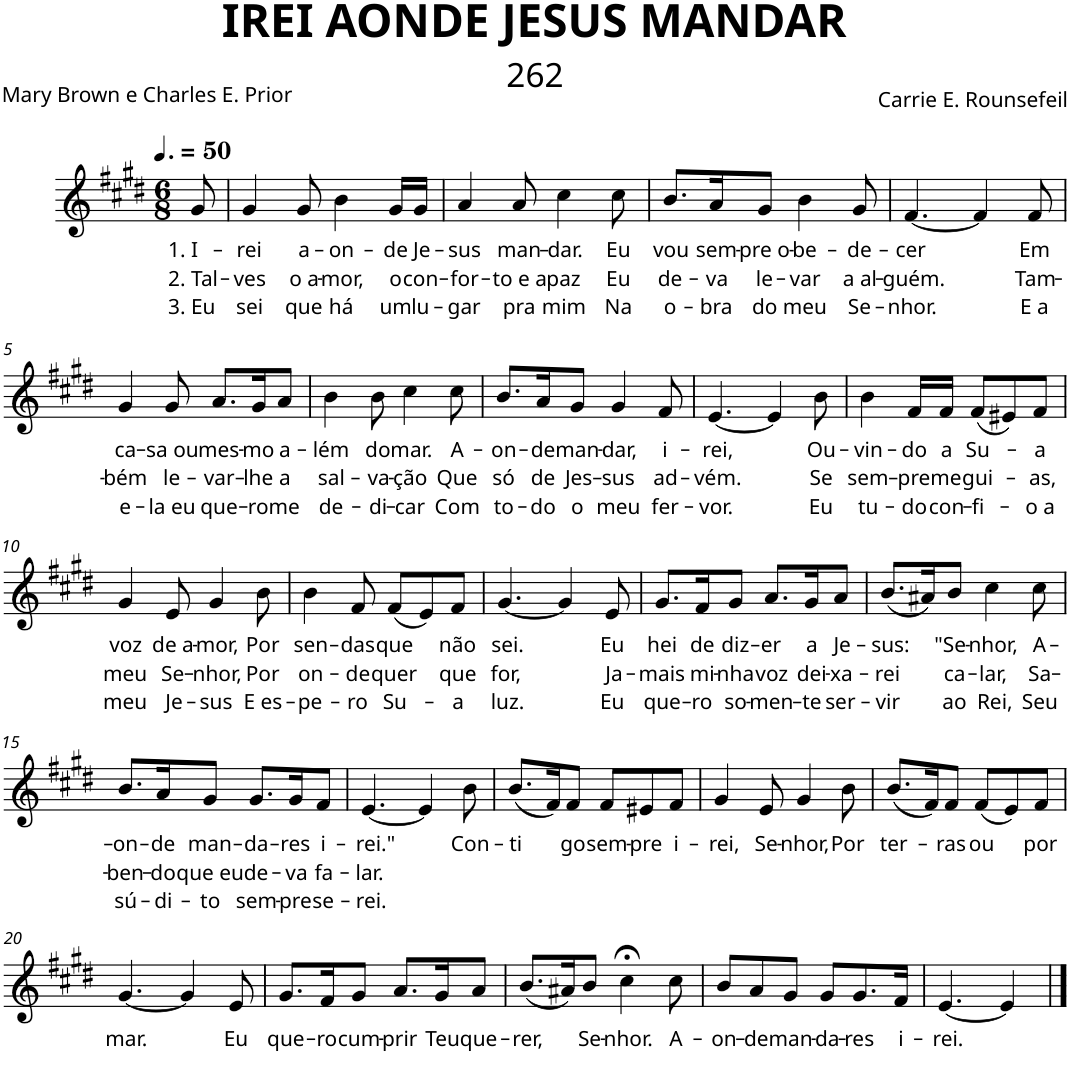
**kern	**text	**text	**text
*part1	*part1	*part1	*part1
*staff1	*staff1	*staff1	*staff1
*I"Trompete em Bb	*	*	*
*I'Tpt. em Bb	*	*	*
*clefG2	*	*	*
*Trd1c2	*	*	*
*k[f#c#g#d#]	*	*	*
*M6/8	*	*	*
*MM75	*	*	*
=	=	=	=
!	!LO:LY:b	!LO:LY:b	!LO:LY:b
8g#/	1. I-	2. Tal-	3. Eu
=1	=1	=1	=1
!	!LO:LY:b	!LO:LY:b	!LO:LY:b
4g#/	-rei	-ves	sei
!	!LO:LY:b	!LO:LY:b	!LO:LY:b
8g#/	a-	o a-	que
!	!LO:LY:b	!LO:LY:b	!LO:LY:b
4b\	-on-	-mor,	há
!	!LO:LY:b	!LO:LY:b	!LO:LY:b
16g#/LL	-de	o	um
!	!LO:LY:b	!LO:LY:b	!LO:LY:b
16g#/JJ	Je-	con-	lu-
=2	=2	=2	=2
!	!LO:LY:b	!LO:LY:b	!LO:LY:b
4a/	-sus	-for-	-gar
!	!LO:LY:b	!LO:LY:b	!LO:LY:b
8a/	man-	-to e a	pra
!	!LO:LY:b	!LO:LY:b	!LO:LY:b
4cc#\	-dar.	paz	mim
!	!LO:LY:b	!LO:LY:b	!LO:LY:b
8cc#\	Eu	Eu	Na
=3	=3	=3	=3
!	!LO:LY:b	!LO:LY:b	!LO:LY:b
8.b/L	vou	de-	o-
!	!LO:LY:b	!LO:LY:b	!LO:LY:b
16a/K	sem-	-va	-bra
!	!LO:LY:b	!LO:LY:b	!LO:LY:b
8g#/J	-pre o-	le-	do
!	!LO:LY:b	!LO:LY:b	!LO:LY:b
4b\	-be-	-var	meu
!	!LO:LY:b	!LO:LY:b	!LO:LY:b
8g#/	-de-	a al-	Se-
=4	=4	=4	=4
!	!LO:LY:b	!LO:LY:b	!LO:LY:b
[4.f#/	-cer	-guém.	-nhor.
4f#/]	.	.	.
!	!LO:LY:b	!LO:LY:b	!LO:LY:b
8f#/	Em	Tam-	E a
!!LO:LB:g=z
=5	=5	=5	=5
!	!LO:LY:b	!LO:LY:b	!LO:LY:b
4g#/	ca-	-bém	e-
!	!LO:LY:b	!LO:LY:b	!LO:LY:b
8g#/	-sa ou	le-	-la eu
!	!LO:LY:b	!LO:LY:b	!LO:LY:b
8.a/L	mes-	-var-	que-
!	!LO:LY:b	!LO:LY:b	!LO:LY:b
16g#/K	-mo	-lhe	-ro
!	!LO:LY:b	!LO:LY:b	!LO:LY:b
8a/J	a-	a	me
=6	=6	=6	=6
!	!LO:LY:b	!LO:LY:b	!LO:LY:b
4b\	-lém	sal-	de-
!	!LO:LY:b	!LO:LY:b	!LO:LY:b
8b\	do	-va-	-di-
!	!LO:LY:b	!LO:LY:b	!LO:LY:b
4cc#\	mar.	-ção	-car
!	!LO:LY:b	!LO:LY:b	!LO:LY:b
8cc#\	A-	Que	Com
=7	=7	=7	=7
!	!LO:LY:b	!LO:LY:b	!LO:LY:b
8.b/L	-on-	só	to-
!	!LO:LY:b	!LO:LY:b	!LO:LY:b
16a/K	-de	de	-do
!	!LO:LY:b	!LO:LY:b	!LO:LY:b
8g#/J	man-	Jes-	o
!	!LO:LY:b	!LO:LY:b	!LO:LY:b
4g#/	-dar,	-sus	meu
!	!LO:LY:b	!LO:LY:b	!LO:LY:b
8f#/	i-	ad-	fer-
=8	=8	=8	=8
!	!LO:LY:b	!LO:LY:b	!LO:LY:b
[4.e/	-rei,	-vém.	-vor.
4e/]	.	.	.
!	!LO:LY:b	!LO:LY:b	!LO:LY:b
8b\	Ou-	Se	Eu
=9	=9	=9	=9
!	!LO:LY:b	!LO:LY:b	!LO:LY:b
4b\	-vin-	sem-	tu-
!	!LO:LY:b	!LO:LY:b	!LO:LY:b
16f#/LL	-do	-pre	-do
!	!LO:LY:b	!LO:LY:b	!LO:LY:b
16f#/JJ	a	me	con-
!	!LO:LY:b	!LO:LY:b	!LO:LY:b
(8f#/L	Su-	gui-	-fi-
8e#X/)	.	.	.
!	!LO:LY:b	!LO:LY:b	!LO:LY:b
8f#/J	-a	-as,	-o a
!!LO:LB:g=z
=10	=10	=10	=10
!	!LO:LY:b	!LO:LY:b	!LO:LY:b
4g#/	voz	meu	meu
!	!LO:LY:b	!LO:LY:b	!LO:LY:b
8e/	de a-	Se-	Je-
!	!LO:LY:b	!LO:LY:b	!LO:LY:b
4g#/	-mor,	-nhor,	-sus
!	!LO:LY:b	!LO:LY:b	!LO:LY:b
8b\	Por	Por	E es-
=11	=11	=11	=11
!	!LO:LY:b	!LO:LY:b	!LO:LY:b
4b\	sen-	on-	-pe-
!	!LO:LY:b	!LO:LY:b	!LO:LY:b
8f#/	-das	-de	-ro
!	!LO:LY:b	!LO:LY:b	!LO:LY:b
(8f#/L	que	quer	Su-
8e/)	.	.	.
!	!LO:LY:b	!LO:LY:b	!LO:LY:b
8f#/J	não	que	-a
=12	=12	=12	=12
!	!LO:LY:b	!LO:LY:b	!LO:LY:b
[4.g#/	sei.	for,	luz.
4g#/]	.	.	.
!	!LO:LY:b	!LO:LY:b	!LO:LY:b
8e/	Eu	Ja-	Eu
=13	=13	=13	=13
!	!LO:LY:b	!LO:LY:b	!LO:LY:b
8.g#/L	hei	-mais	que-
!	!LO:LY:b	!LO:LY:b	!LO:LY:b
16f#/K	de	mi-	-ro
!	!LO:LY:b	!LO:LY:b	!LO:LY:b
8g#/J	diz-	-nha	so-
!	!LO:LY:b	!LO:LY:b	!LO:LY:b
8.a/L	-er	voz	-men-
!	!LO:LY:b	!LO:LY:b	!LO:LY:b
16g#/K	a	dei-	-te
!	!LO:LY:b	!LO:LY:b	!LO:LY:b
8a/J	Je-	-xa-	ser-
=14	=14	=14	=14
!	!LO:LY:b	!LO:LY:b	!LO:LY:b
(8.b/L	-sus:	-rei	-vir
16a#X/K)	.	.	.
!	!LO:LY:b	!LO:LY:b	!LO:LY:b
8b/J	"Se-	ca-	ao
!	!LO:LY:b	!LO:LY:b	!LO:LY:b
4cc#\	-nhor,	-lar,	Rei,
!	!LO:LY:b	!LO:LY:b	!LO:LY:b
8cc#\	A-	Sa-	Seu
!!LO:LB:g=z
=15	=15	=15	=15
!	!LO:LY:b	!LO:LY:b	!LO:LY:b
8.b/L	-on-	-ben-	sú-
!	!LO:LY:b	!LO:LY:b	!LO:LY:b
16a/K	-de	-do	-di-
!	!LO:LY:b	!LO:LY:b	!LO:LY:b
8g#/J	man-	que eu	-to
!	!LO:LY:b	!LO:LY:b	!LO:LY:b
8.g#/L	-da-	de-	sem-
!	!LO:LY:b	!LO:LY:b	!LO:LY:b
16g#/K	-res	-va	-pre
!	!LO:LY:b	!LO:LY:b	!LO:LY:b
8f#/J	i-	fa-	se-
=16	=16	=16	=16
!	!LO:LY:b	!LO:LY:b	!LO:LY:b
[4.e/	-rei."	-lar.	-rei.
4e/]	.	.	.
!	!LO:LY:b	!	!
8b\	Con-	.	.
=17	=17	=17	=17
!	!LO:LY:b	!	!
(8.b/L	-ti	.	.
16f#/K)	.	.	.
!	!LO:LY:b	!	!
8f#/J	go	.	.
!	!LO:LY:b	!	!
8f#/L	sem-	.	.
!	!LO:LY:b	!	!
8e#X/	-pre	.	.
!	!LO:LY:b	!	!
8f#/J	i-	.	.
=18	=18	=18	=18
!	!LO:LY:b	!	!
4g#/	-rei,	.	.
!	!LO:LY:b	!	!
8e/	Se-	.	.
!	!LO:LY:b	!	!
4g#/	-nhor,	.	.
!	!LO:LY:b	!	!
8b\	Por	.	.
=19	=19	=19	=19
!	!LO:LY:b	!	!
(8.b/L	ter-	.	.
16f#/K)	.	.	.
!	!LO:LY:b	!	!
8f#/J	ras	.	.
!	!LO:LY:b	!	!
(8f#/L	ou	.	.
8e/)	.	.	.
!	!LO:LY:b	!	!
8f#/J	por	.	.
!!LO:LB:g=z
=20	=20	=20	=20
!	!LO:LY:b	!	!
[4.g#/	mar.	.	.
4g#/]	.	.	.
!	!LO:LY:b	!	!
8e/	Eu	.	.
=21	=21	=21	=21
!	!LO:LY:b	!	!
8.g#/L	que-	.	.
!	!LO:LY:b	!	!
16f#/K	-ro	.	.
!	!LO:LY:b	!	!
8g#/J	cum-	.	.
!	!LO:LY:b	!	!
8.a/L	-prir	.	.
!	!LO:LY:b	!	!
16g#/K	Teu	.	.
!	!LO:LY:b	!	!
8a/J	que-	.	.
=22	=22	=22	=22
!	!LO:LY:b	!	!
(8.b/L	-rer,	.	.
16a#X/K)	.	.	.
!	!LO:LY:b	!	!
8b/J	Se-	.	.
!	!LO:LY:b	!	!
4cc#;<\	-nhor.	.	.
!	!LO:LY:b	!	!
8cc#\	A-	.	.
=23	=23	=23	=23
!	!LO:LY:b	!	!
8b/L	-on-	.	.
!	!LO:LY:b	!	!
8a/	-de	.	.
!	!LO:LY:b	!	!
8g#/J	man-	.	.
!	!LO:LY:b	!	!
8g#/L	-da-	.	.
!	!LO:LY:b	!	!
8.g#/	-res	.	.
!	!LO:LY:b	!	!
16f#/Jk	i-	.	.
=24	=24	=24	=24
!	!LO:LY:b	!	!
[4.e/	-rei.	.	.
4e/]	.	.	.
==	==	==	==
*-	*-	*-	*-
